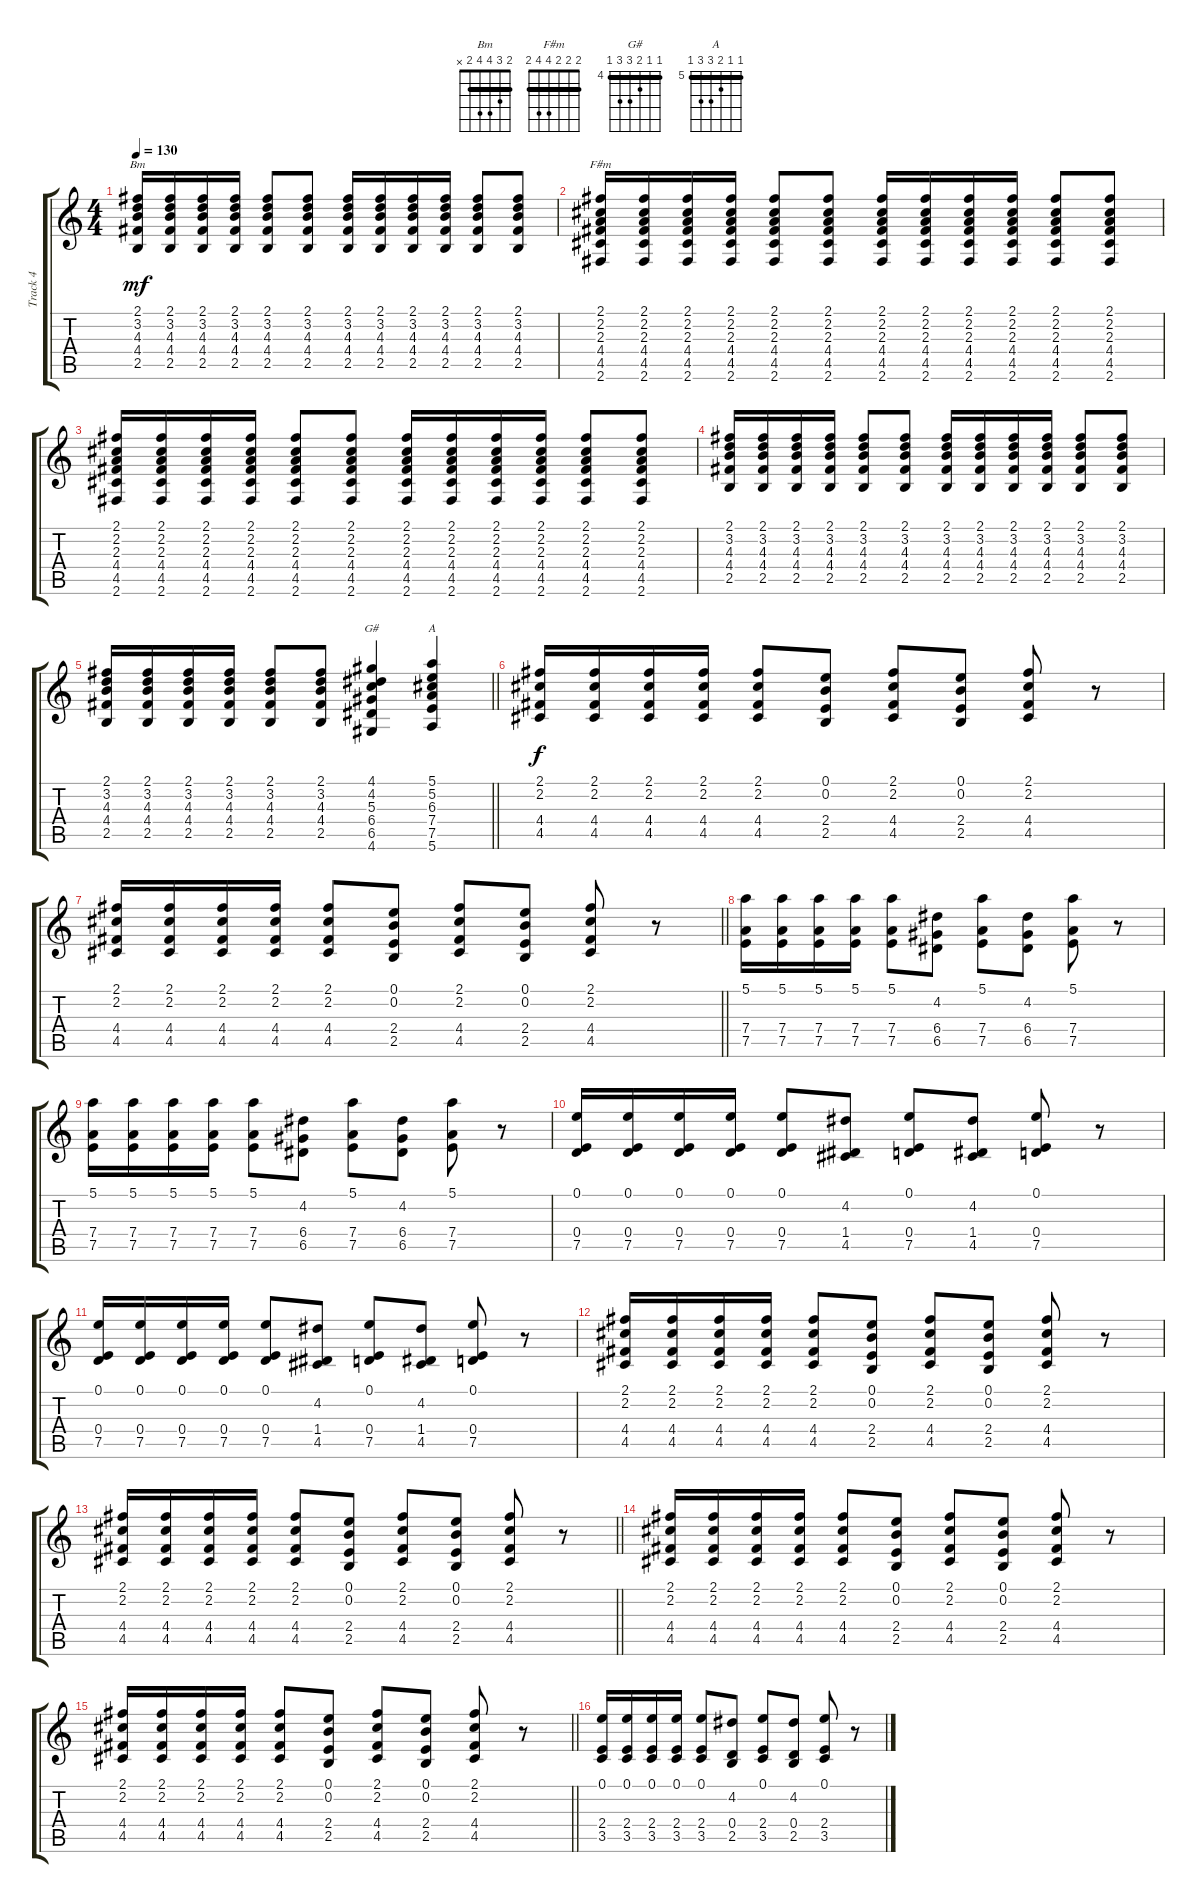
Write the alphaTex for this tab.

\track ("Track 4" "Track 4") {instrument distortionguitar}
\staff {score tabs}
\tuning (E4 B3 G3 D3 A2 E2) {hide}
\chord ("Bm" 2 3 4 4 2 x) {barre 2}
\chord ("F#m" 2 2 2 4 4 2) {barre 2}
\chord ("G#" 4 4 5 6 6 4) {firstfret 4 barre 4}
\chord ("A" 5 5 6 7 7 5) {firstfret 5 barre 5}
\ts (4 4)
\tempo 130
\clef g2
\ks c
(2.1 3.2 4.3 4.4 2.5).16{ch "Bm" dy mf} (2.1 3.2 4.3 4.4 2.5).16 (2.1 3.2 4.3 4.4 2.5).16 (2.1 3.2 4.3 4.4 2.5).16 (2.1 3.2 4.3 4.4 2.5).8 (2.1 3.2 4.3 4.4 2.5).8 (2.1 3.2 4.3 4.4 2.5).16 (2.1 3.2 4.3 4.4 2.5).16 (2.1 3.2 4.3 4.4 2.5).16 (2.1 3.2 4.3 4.4 2.5).16 (2.1 3.2 4.3 4.4 2.5).8 (2.1 3.2 4.3 4.4 2.5).8 |
(2.1 2.2 2.3 4.4 4.5 2.6).16{ch "F#m"} (2.1 2.2 2.3 4.4 4.5 2.6).16 (2.1 2.2 2.3 4.4 4.5 2.6).16 (2.1 2.2 2.3 4.4 4.5 2.6).16 (2.1 2.2 2.3 4.4 4.5 2.6).8 (2.1 2.2 2.3 4.4 4.5 2.6).8 (2.1 2.2 2.3 4.4 4.5 2.6).16 (2.1 2.2 2.3 4.4 4.5 2.6).16 (2.1 2.2 2.3 4.4 4.5 2.6).16 (2.1 2.2 2.3 4.4 4.5 2.6).16 (2.1 2.2 2.3 4.4 4.5 2.6).8 (2.1 2.2 2.3 4.4 4.5 2.6).8 |
(2.1 2.2 2.3 4.4 4.5 2.6).16 (2.1 2.2 2.3 4.4 4.5 2.6).16 (2.1 2.2 2.3 4.4 4.5 2.6).16 (2.1 2.2 2.3 4.4 4.5 2.6).16 (2.1 2.2 2.3 4.4 4.5 2.6).8 (2.1 2.2 2.3 4.4 4.5 2.6).8 (2.1 2.2 2.3 4.4 4.5 2.6).16 (2.1 2.2 2.3 4.4 4.5 2.6).16 (2.1 2.2 2.3 4.4 4.5 2.6).16 (2.1 2.2 2.3 4.4 4.5 2.6).16 (2.1 2.2 2.3 4.4 4.5 2.6).8 (2.1 2.2 2.3 4.4 4.5 2.6).8 |
(2.1 3.2 4.3 4.4 2.5).16 (2.1 3.2 4.3 4.4 2.5).16 (2.1 3.2 4.3 4.4 2.5).16 (2.1 3.2 4.3 4.4 2.5).16 (2.1 3.2 4.3 4.4 2.5).8 (2.1 3.2 4.3 4.4 2.5).8 (2.1 3.2 4.3 4.4 2.5).16 (2.1 3.2 4.3 4.4 2.5).16 (2.1 3.2 4.3 4.4 2.5).16 (2.1 3.2 4.3 4.4 2.5).16 (2.1 3.2 4.3 4.4 2.5).8 (2.1 3.2 4.3 4.4 2.5).8 |
\barLineRight lightlight
(2.1 3.2 4.3 4.4 2.5).16 (2.1 3.2 4.3 4.4 2.5).16 (2.1 3.2 4.3 4.4 2.5).16 (2.1 3.2 4.3 4.4 2.5).16 (2.1 3.2 4.3 4.4 2.5).8 (2.1 3.2 4.3 4.4 2.5).8 (4.1 4.2 5.3 6.4 6.5 4.6).4{ch "G#"} (5.1 5.2 6.3 7.4 7.5 5.6).4{ch "A"} |
(2.1 2.2 4.4 4.5).16{dy f} (2.1 2.2 4.4 4.5).16 (2.1 2.2 4.4 4.5).16 (2.1 2.2 4.4 4.5).16 (2.1 2.2 4.4 4.5).8 (0.1 0.2 2.4 2.5).8 (2.1 2.2 4.4 4.5).8 (0.1 0.2 2.4 2.5).8 (2.1 2.2 4.4 4.5).8 r.8 |
\barLineRight lightlight
(2.1 2.2 4.4 4.5).16 (2.1 2.2 4.4 4.5).16 (2.1 2.2 4.4 4.5).16 (2.1 2.2 4.4 4.5).16 (2.1 2.2 4.4 4.5).8 (0.1 0.2 2.4 2.5).8 (2.1 2.2 4.4 4.5).8 (0.1 0.2 2.4 2.5).8 (2.1 2.2 4.4 4.5).8 r.8 |
(5.1 7.4 7.5).16 (5.1 7.4 7.5).16 (5.1 7.4 7.5).16 (5.1 7.4 7.5).16 (5.1 7.4 7.5).8 (4.2 6.4 6.5).8 (5.1 7.4 7.5).8 (4.2 6.4 6.5).8 (5.1 7.4 7.5).8 r.8 |
(5.1 7.4 7.5).16 (5.1 7.4 7.5).16 (5.1 7.4 7.5).16 (5.1 7.4 7.5).16 (5.1 7.4 7.5).8 (4.2 6.4 6.5).8 (5.1 7.4 7.5).8 (4.2 6.4 6.5).8 (5.1 7.4 7.5).8 r.8 |
(0.1 0.4 7.5).16 (0.1 0.4 7.5).16 (0.1 0.4 7.5).16 (0.1 0.4 7.5).16 (0.1 0.4 7.5).8 (4.2 1.4 4.5).8 (0.1 0.4 7.5).8 (4.2 1.4 4.5).8 (0.1 0.4 7.5).8 r.8 |
(0.1 0.4 7.5).16 (0.1 0.4 7.5).16 (0.1 0.4 7.5).16 (0.1 0.4 7.5).16 (0.1 0.4 7.5).8 (4.2 1.4 4.5).8 (0.1 0.4 7.5).8 (4.2 1.4 4.5).8 (0.1 0.4 7.5).8 r.8 |
(2.1 2.2 4.4 4.5).16 (2.1 2.2 4.4 4.5).16 (2.1 2.2 4.4 4.5).16 (2.1 2.2 4.4 4.5).16 (2.1 2.2 4.4 4.5).8 (0.1 0.2 2.4 2.5).8 (2.1 2.2 4.4 4.5).8 (0.1 0.2 2.4 2.5).8 (2.1 2.2 4.4 4.5).8 r.8 |
\barLineRight lightlight
(2.1 2.2 4.4 4.5).16 (2.1 2.2 4.4 4.5).16 (2.1 2.2 4.4 4.5).16 (2.1 2.2 4.4 4.5).16 (2.1 2.2 4.4 4.5).8 (0.1 0.2 2.4 2.5).8 (2.1 2.2 4.4 4.5).8 (0.1 0.2 2.4 2.5).8 (2.1 2.2 4.4 4.5).8 r.8 |
(2.1 2.2 4.4 4.5).16 (2.1 2.2 4.4 4.5).16 (2.1 2.2 4.4 4.5).16 (2.1 2.2 4.4 4.5).16 (2.1 2.2 4.4 4.5).8 (0.1 0.2 2.4 2.5).8 (2.1 2.2 4.4 4.5).8 (0.1 0.2 2.4 2.5).8 (2.1 2.2 4.4 4.5).8 r.8 |
\barLineRight lightlight
(2.1 2.2 4.4 4.5).16 (2.1 2.2 4.4 4.5).16 (2.1 2.2 4.4 4.5).16 (2.1 2.2 4.4 4.5).16 (2.1 2.2 4.4 4.5).8 (0.1 0.2 2.4 2.5).8 (2.1 2.2 4.4 4.5).8 (0.1 0.2 2.4 2.5).8 (2.1 2.2 4.4 4.5).8 r.8 |
(0.1 2.4 3.5).16 (0.1 2.4 3.5).16 (0.1 2.4 3.5).16 (0.1 2.4 3.5).16 (0.1 2.4 3.5).8 (4.2 0.4 2.5).8 (0.1 2.4 3.5).8 (4.2 0.4 2.5).8 (0.1 2.4 3.5).8 r.8
